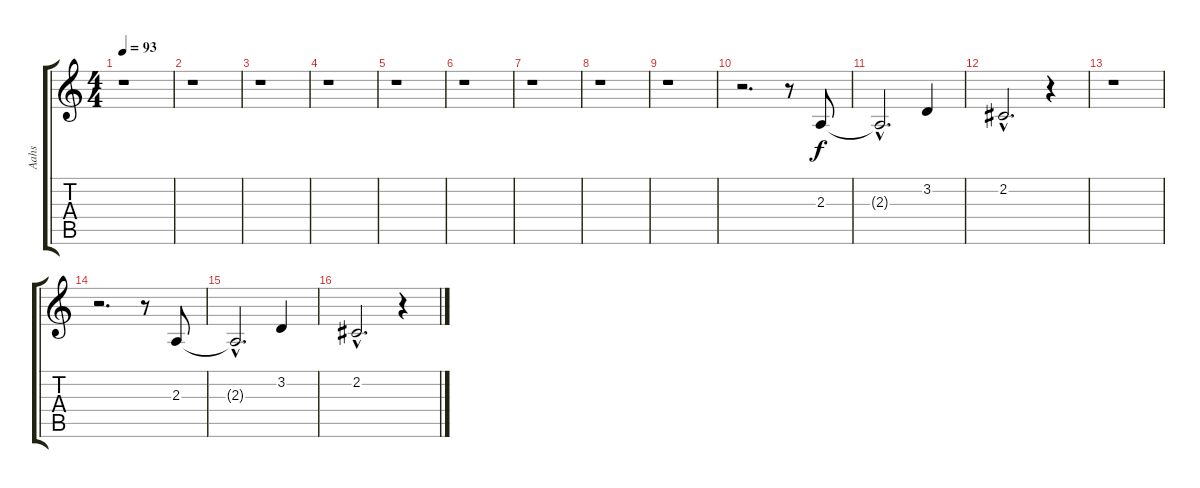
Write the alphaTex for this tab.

\track ("Aahs" "Aahs") {instrument woodblock}
\staff {score tabs}
\tuning (E4 B3 G3 D3 A2 E2) {hide}
\ts (4 4)
\tempo 93
\clef g2
\ks c
r.1{dy f} |
r.1 |
r.1 |
r.1 |
r.1 |
r.1 |
r.1 |
r.1 |
r.1 |
r.2{d} r.8 2.3.8 |
2.3{hac t}.2{d} 3.2.4 |
2.2{hac}.2{d} r.4 |
r.1 |
r.2{d} r.8 2.3.8 |
2.3{hac t}.2{d} 3.2.4 |
2.2{hac}.2{d} r.4
